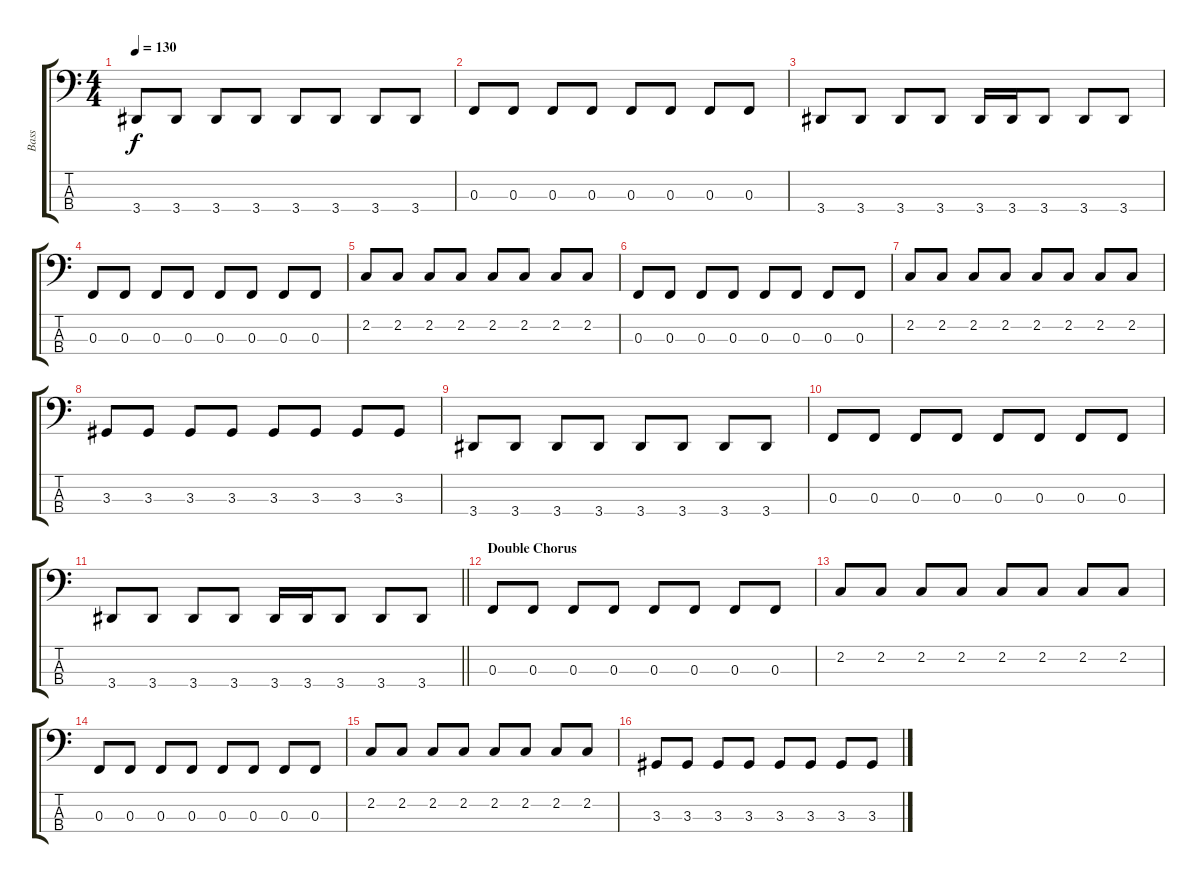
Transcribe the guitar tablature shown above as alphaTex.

\track ("Bass" "Bass") {instrument electricbasspick}
\staff {score tabs}
\tuning (Eb2 Bb1 F1 C1) {hide}
\ts (4 4)
\tempo 130
\clef f4
\ks c
3.4.8{dy f} 3.4.8 3.4.8 3.4.8 3.4.8 3.4.8 3.4.8 3.4.8 |
0.3.8 0.3.8 0.3.8 0.3.8 0.3.8 0.3.8 0.3.8 0.3.8 |
3.4.8 3.4.8 3.4.8 3.4.8 3.4.16 3.4.16 3.4.8 3.4.8 3.4.8 |
0.3.8 0.3.8 0.3.8 0.3.8 0.3.8 0.3.8 0.3.8 0.3.8 |
2.2.8 2.2.8 2.2.8 2.2.8 2.2.8 2.2.8 2.2.8 2.2.8 |
0.3.8 0.3.8 0.3.8 0.3.8 0.3.8 0.3.8 0.3.8 0.3.8 |
2.2.8 2.2.8 2.2.8 2.2.8 2.2.8 2.2.8 2.2.8 2.2.8 |
3.3.8 3.3.8 3.3.8 3.3.8 3.3.8 3.3.8 3.3.8 3.3.8 |
3.4.8 3.4.8 3.4.8 3.4.8 3.4.8 3.4.8 3.4.8 3.4.8 |
0.3.8 0.3.8 0.3.8 0.3.8 0.3.8 0.3.8 0.3.8 0.3.8 |
\barLineRight lightlight
3.4.8 3.4.8 3.4.8 3.4.8 3.4.16 3.4.16 3.4.8 3.4.8 3.4.8 |
\section ("" "Double Chorus")
0.3.8 0.3.8 0.3.8 0.3.8 0.3.8 0.3.8 0.3.8 0.3.8 |
2.2.8 2.2.8 2.2.8 2.2.8 2.2.8 2.2.8 2.2.8 2.2.8 |
0.3.8 0.3.8 0.3.8 0.3.8 0.3.8 0.3.8 0.3.8 0.3.8 |
2.2.8 2.2.8 2.2.8 2.2.8 2.2.8 2.2.8 2.2.8 2.2.8 |
3.3.8 3.3.8 3.3.8 3.3.8 3.3.8 3.3.8 3.3.8 3.3.8
